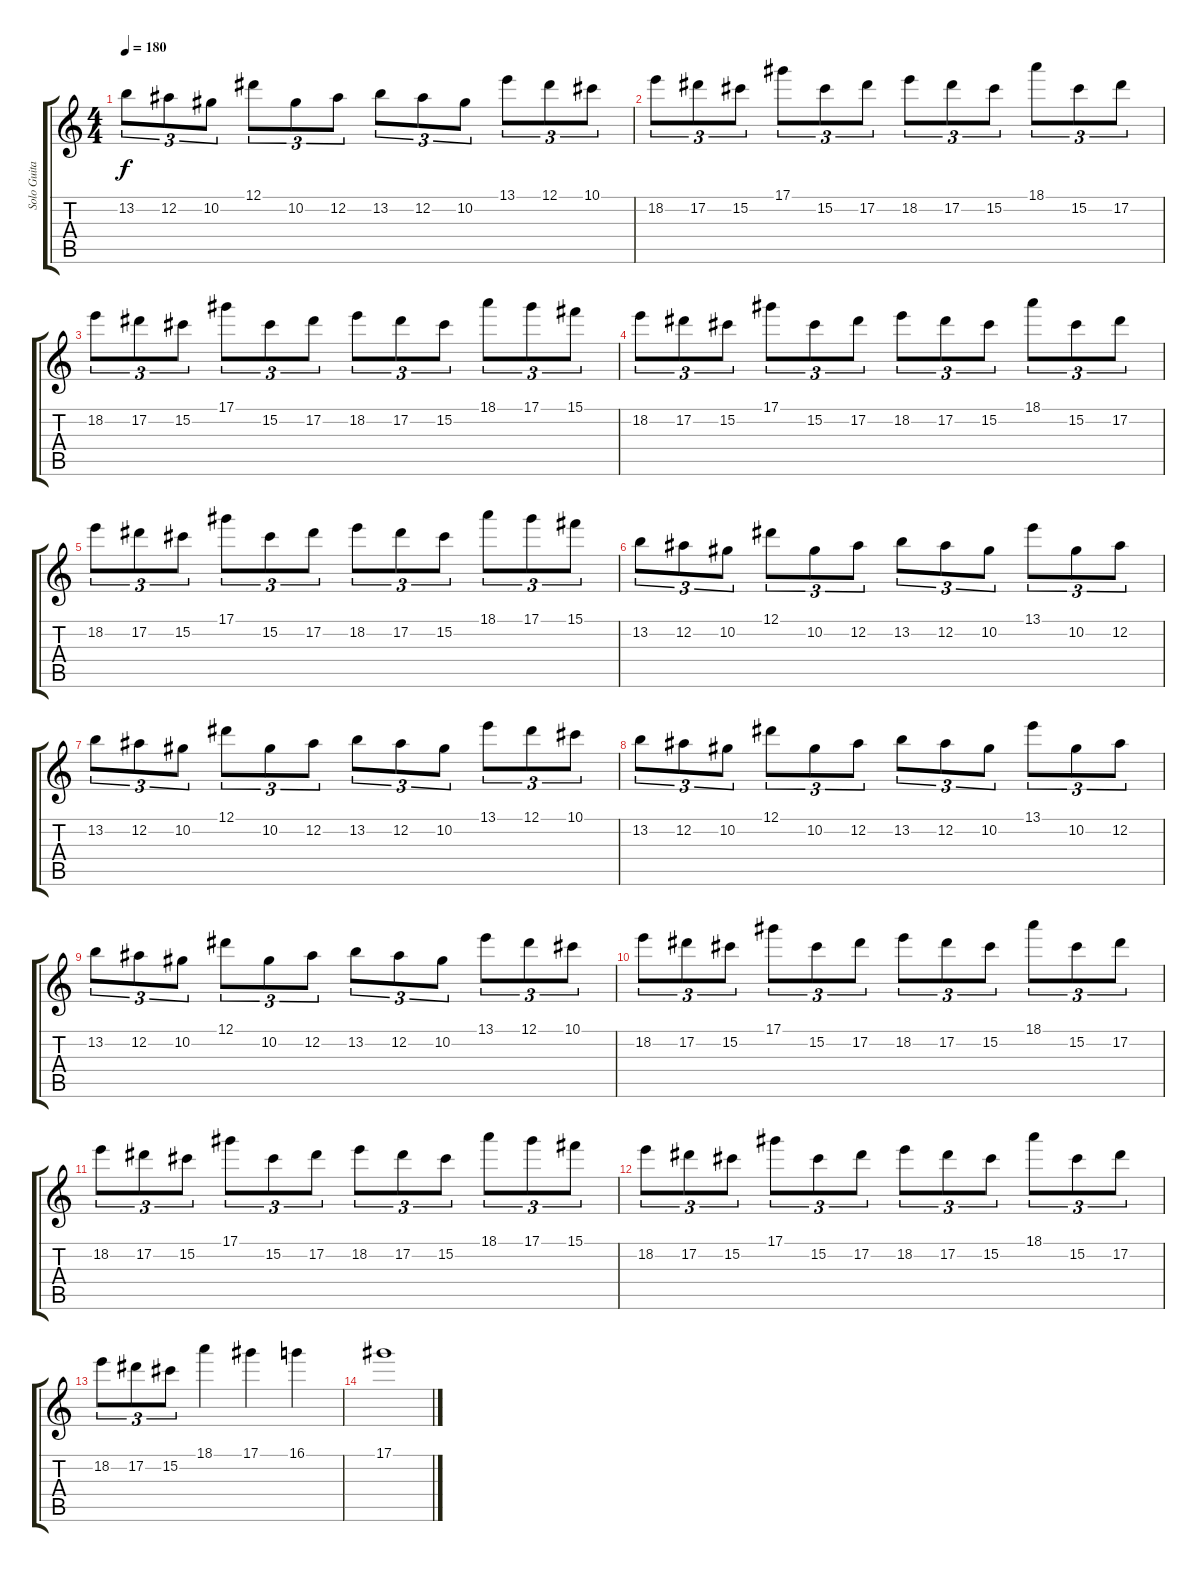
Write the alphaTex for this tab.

\track ("Solo Guitar" "Solo Guita") {instrument distortionguitar}
\staff {score tabs}
\tuning (Eb4 Bb3 Gb3 Db3 Ab2 Eb2) {hide}
\ts (4 4)
\tempo 180
\clef g2
\ks c
13.2.8{tu (3 2) dy f} 12.2.8{tu (3 2)} 10.2.8{tu (3 2)} 12.1.8{tu (3 2)} 10.2.8{tu (3 2)} 12.2.8{tu (3 2)} 13.2.8{tu (3 2)} 12.2.8{tu (3 2)} 10.2.8{tu (3 2)} 13.1.8{tu (3 2)} 12.1.8{tu (3 2)} 10.1.8{tu (3 2)} |
18.2.8{tu (3 2)} 17.2.8{tu (3 2)} 15.2.8{tu (3 2)} 17.1.8{tu (3 2)} 15.2.8{tu (3 2)} 17.2.8{tu (3 2)} 18.2.8{tu (3 2)} 17.2.8{tu (3 2)} 15.2.8{tu (3 2)} 18.1.8{tu (3 2)} 15.2.8{tu (3 2)} 17.2.8{tu (3 2)} |
18.2.8{tu (3 2)} 17.2.8{tu (3 2)} 15.2.8{tu (3 2)} 17.1.8{tu (3 2)} 15.2.8{tu (3 2)} 17.2.8{tu (3 2)} 18.2.8{tu (3 2)} 17.2.8{tu (3 2)} 15.2.8{tu (3 2)} 18.1.8{tu (3 2)} 17.1.8{tu (3 2)} 15.1.8{tu (3 2)} |
18.2.8{tu (3 2)} 17.2.8{tu (3 2)} 15.2.8{tu (3 2)} 17.1.8{tu (3 2)} 15.2.8{tu (3 2)} 17.2.8{tu (3 2)} 18.2.8{tu (3 2)} 17.2.8{tu (3 2)} 15.2.8{tu (3 2)} 18.1.8{tu (3 2)} 15.2.8{tu (3 2)} 17.2.8{tu (3 2)} |
18.2.8{tu (3 2)} 17.2.8{tu (3 2)} 15.2.8{tu (3 2)} 17.1.8{tu (3 2)} 15.2.8{tu (3 2)} 17.2.8{tu (3 2)} 18.2.8{tu (3 2)} 17.2.8{tu (3 2)} 15.2.8{tu (3 2)} 18.1.8{tu (3 2)} 17.1.8{tu (3 2)} 15.1.8{tu (3 2)} |
13.2.8{tu (3 2)} 12.2.8{tu (3 2)} 10.2.8{tu (3 2)} 12.1.8{tu (3 2)} 10.2.8{tu (3 2)} 12.2.8{tu (3 2)} 13.2.8{tu (3 2)} 12.2.8{tu (3 2)} 10.2.8{tu (3 2)} 13.1.8{tu (3 2)} 10.2.8{tu (3 2)} 12.2.8{tu (3 2)} |
13.2.8{tu (3 2)} 12.2.8{tu (3 2)} 10.2.8{tu (3 2)} 12.1.8{tu (3 2)} 10.2.8{tu (3 2)} 12.2.8{tu (3 2)} 13.2.8{tu (3 2)} 12.2.8{tu (3 2)} 10.2.8{tu (3 2)} 13.1.8{tu (3 2)} 12.1.8{tu (3 2)} 10.1.8{tu (3 2)} |
13.2.8{tu (3 2)} 12.2.8{tu (3 2)} 10.2.8{tu (3 2)} 12.1.8{tu (3 2)} 10.2.8{tu (3 2)} 12.2.8{tu (3 2)} 13.2.8{tu (3 2)} 12.2.8{tu (3 2)} 10.2.8{tu (3 2)} 13.1.8{tu (3 2)} 10.2.8{tu (3 2)} 12.2.8{tu (3 2)} |
13.2.8{tu (3 2)} 12.2.8{tu (3 2)} 10.2.8{tu (3 2)} 12.1.8{tu (3 2)} 10.2.8{tu (3 2)} 12.2.8{tu (3 2)} 13.2.8{tu (3 2)} 12.2.8{tu (3 2)} 10.2.8{tu (3 2)} 13.1.8{tu (3 2)} 12.1.8{tu (3 2)} 10.1.8{tu (3 2)} |
18.2.8{tu (3 2)} 17.2.8{tu (3 2)} 15.2.8{tu (3 2)} 17.1.8{tu (3 2)} 15.2.8{tu (3 2)} 17.2.8{tu (3 2)} 18.2.8{tu (3 2)} 17.2.8{tu (3 2)} 15.2.8{tu (3 2)} 18.1.8{tu (3 2)} 15.2.8{tu (3 2)} 17.2.8{tu (3 2)} |
18.2.8{tu (3 2)} 17.2.8{tu (3 2)} 15.2.8{tu (3 2)} 17.1.8{tu (3 2)} 15.2.8{tu (3 2)} 17.2.8{tu (3 2)} 18.2.8{tu (3 2)} 17.2.8{tu (3 2)} 15.2.8{tu (3 2)} 18.1.8{tu (3 2)} 17.1.8{tu (3 2)} 15.1.8{tu (3 2)} |
18.2.8{tu (3 2)} 17.2.8{tu (3 2)} 15.2.8{tu (3 2)} 17.1.8{tu (3 2)} 15.2.8{tu (3 2)} 17.2.8{tu (3 2)} 18.2.8{tu (3 2)} 17.2.8{tu (3 2)} 15.2.8{tu (3 2)} 18.1.8{tu (3 2)} 15.2.8{tu (3 2)} 17.2.8{tu (3 2)} |
18.2.8{tu (3 2)} 17.2.8{tu (3 2)} 15.2.8{tu (3 2)} 18.1.4 17.1.4 16.1.4 |
17.1.1
